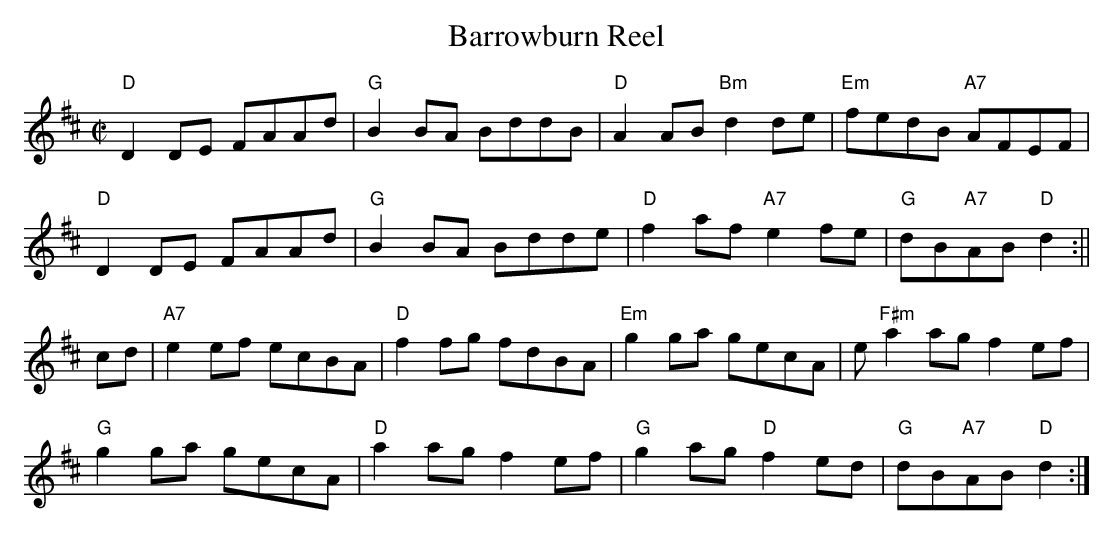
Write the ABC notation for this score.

X:1
T:Barrowburn Reel
M:C|
L:1/8
K:D
C:Addie Harper
"D"D2DE FAAd | "G"B2BA BddB | "D"A2AB "Bm"d2de | "Em"fedB "A7"AFEF |!
"D"D2DE FAAd | "G"B2BA Bdde | "D"f2af "A7"e2fe | "G"dB"A7"AB "D"d2 :||!
cd| "A7"e2ef ecBA | "D"f2fg fdBA | "Em"g2ga gecA | e89 "F#m"a2ag f2ef |!
"G"g2ga gecA | "D"a2ag f2ef | "G"g2ag "D"f2ed | "G"dB"A7"AB "D"d2 :|]
